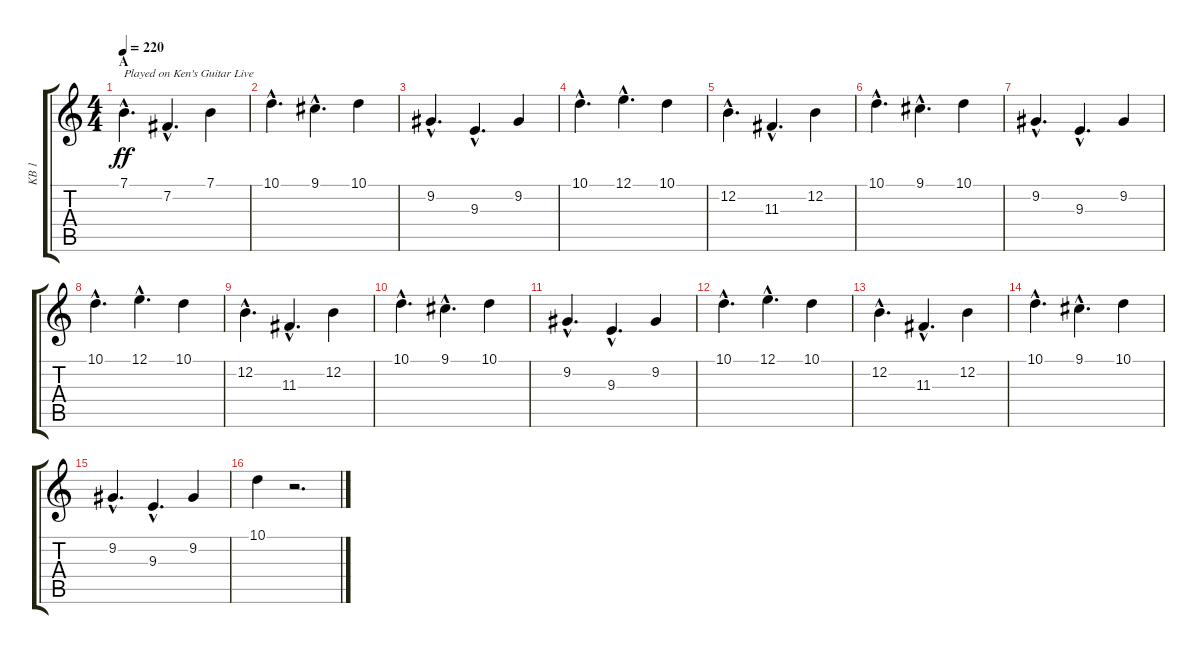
\track ("KB 1" "KB 1") {instrument pad8sweep}
\staff {score tabs}
\tuning (E4 B3 G3 D3 A2 E2) {hide}
\ts (4 4)
\section ("" "A")
\tempo 220
\clef g2
\ks c
7.1{hac}.4{d txt "Played on Ken's Guitar Live" dy ff instrument pad8sweep} 7.2{hac}.4{d} 7.1.4 |
10.1{hac}.4{d} 9.1{hac}.4{d} 10.1.4 |
9.2{hac}.4{d} 9.3{hac}.4{d} 9.2.4 |
10.1{hac}.4{d} 12.1{hac}.4{d} 10.1.4 |
12.2{hac}.4{d} 11.3{hac}.4{d} 12.2.4 |
10.1{hac}.4{d} 9.1{hac}.4{d} 10.1.4 |
9.2{hac}.4{d} 9.3{hac}.4{d} 9.2.4 |
10.1{hac}.4{d} 12.1{hac}.4{d} 10.1.4 |
12.2{hac}.4{d} 11.3{hac}.4{d} 12.2.4 |
10.1{hac}.4{d} 9.1{hac}.4{d} 10.1.4 |
9.2{hac}.4{d} 9.3{hac}.4{d} 9.2.4 |
10.1{hac}.4{d} 12.1{hac}.4{d} 10.1.4 |
12.2{hac}.4{d} 11.3{hac}.4{d} 12.2.4 |
10.1{hac}.4{d} 9.1{hac}.4{d} 10.1.4 |
9.2{hac}.4{d} 9.3{hac}.4{d} 9.2.4 |
10.1.4 r.2{d}
